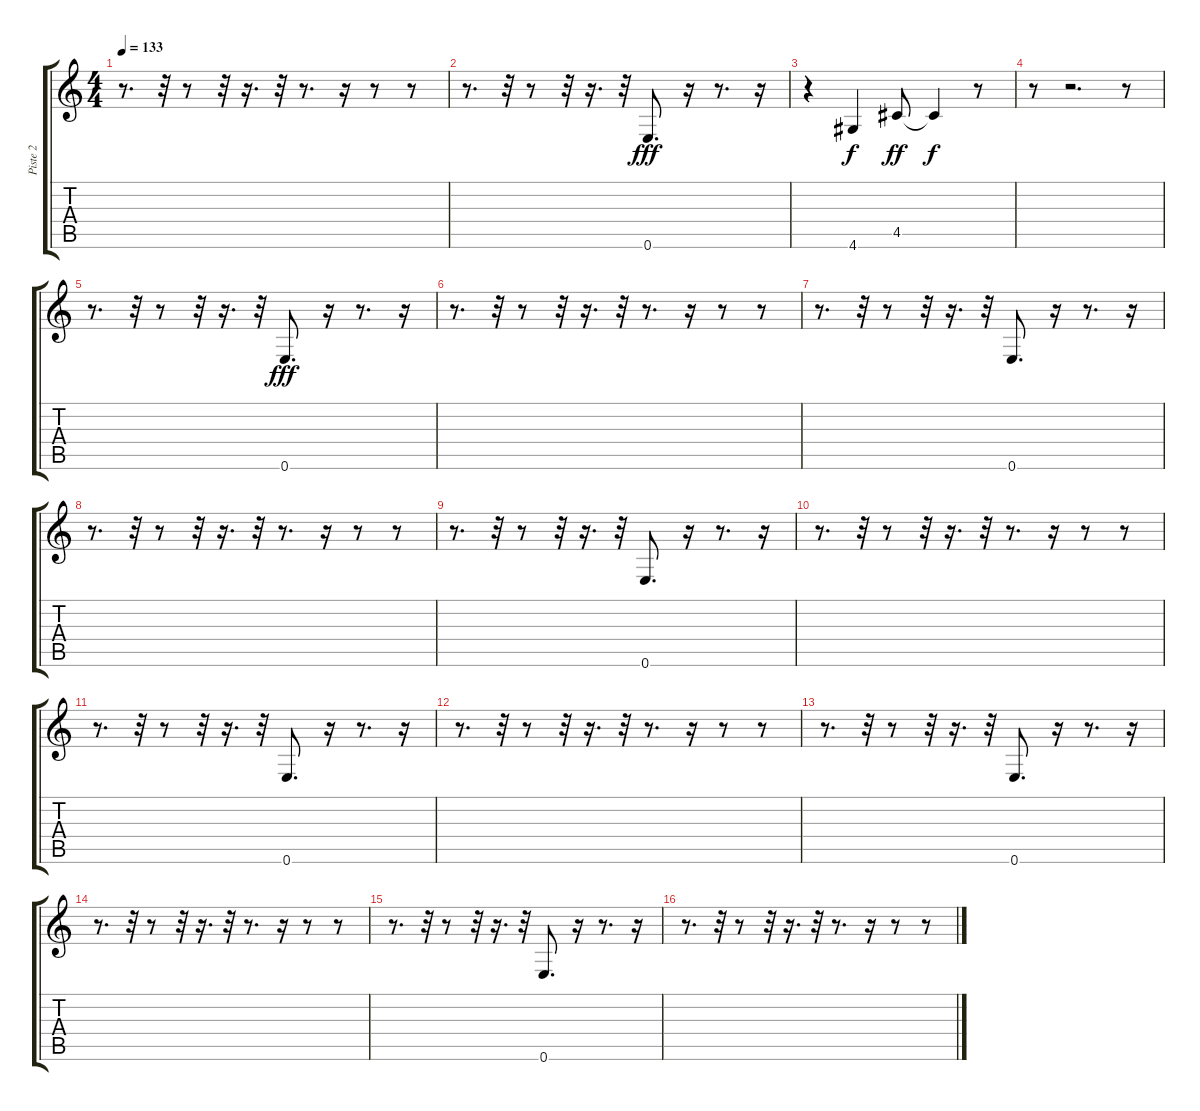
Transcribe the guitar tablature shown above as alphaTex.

\track ("Piste 2" "Piste 2") {instrument electricbassfinger}
\staff {score tabs}
\tuning (E4 B3 G3 D3 A2 E2) {hide}
\ts (4 4)
\tempo 133
\clef g2
\ks c
r.8{d dy fff} r.32 r.8 r.32 r.16{d} r.32 r.8{d} r.16 r.8 r.8 |
r.8{d} r.32 r.8 r.32 r.16{d} r.32 0.6.8{d} r.16 r.8{d} r.16 |
r.4 4.6.4{dy f} 4.5.8{dy ff} 4.5{t}.4{dy f} r.8 |
r.8 r.2{d} r.8 |
r.8{d} r.32 r.8 r.32 r.16{d} r.32 0.6.8{d dy fff} r.16 r.8{d} r.16 |
r.8{d} r.32 r.8 r.32 r.16{d} r.32 r.8{d} r.16 r.8 r.8 |
r.8{d} r.32 r.8 r.32 r.16{d} r.32 0.6.8{d} r.16 r.8{d} r.16 |
r.8{d} r.32 r.8 r.32 r.16{d} r.32 r.8{d} r.16 r.8 r.8 |
r.8{d} r.32 r.8 r.32 r.16{d} r.32 0.6.8{d} r.16 r.8{d} r.16 |
r.8{d} r.32 r.8 r.32 r.16{d} r.32 r.8{d} r.16 r.8 r.8 |
r.8{d} r.32 r.8 r.32 r.16{d} r.32 0.6.8{d} r.16 r.8{d} r.16 |
r.8{d} r.32 r.8 r.32 r.16{d} r.32 r.8{d} r.16 r.8 r.8 |
r.8{d} r.32 r.8 r.32 r.16{d} r.32 0.6.8{d} r.16 r.8{d} r.16 |
r.8{d} r.32 r.8 r.32 r.16{d} r.32 r.8{d} r.16 r.8 r.8 |
r.8{d} r.32 r.8 r.32 r.16{d} r.32 0.6.8{d} r.16 r.8{d} r.16 |
r.8{d} r.32 r.8 r.32 r.16{d} r.32 r.8{d} r.16 r.8 r.8
